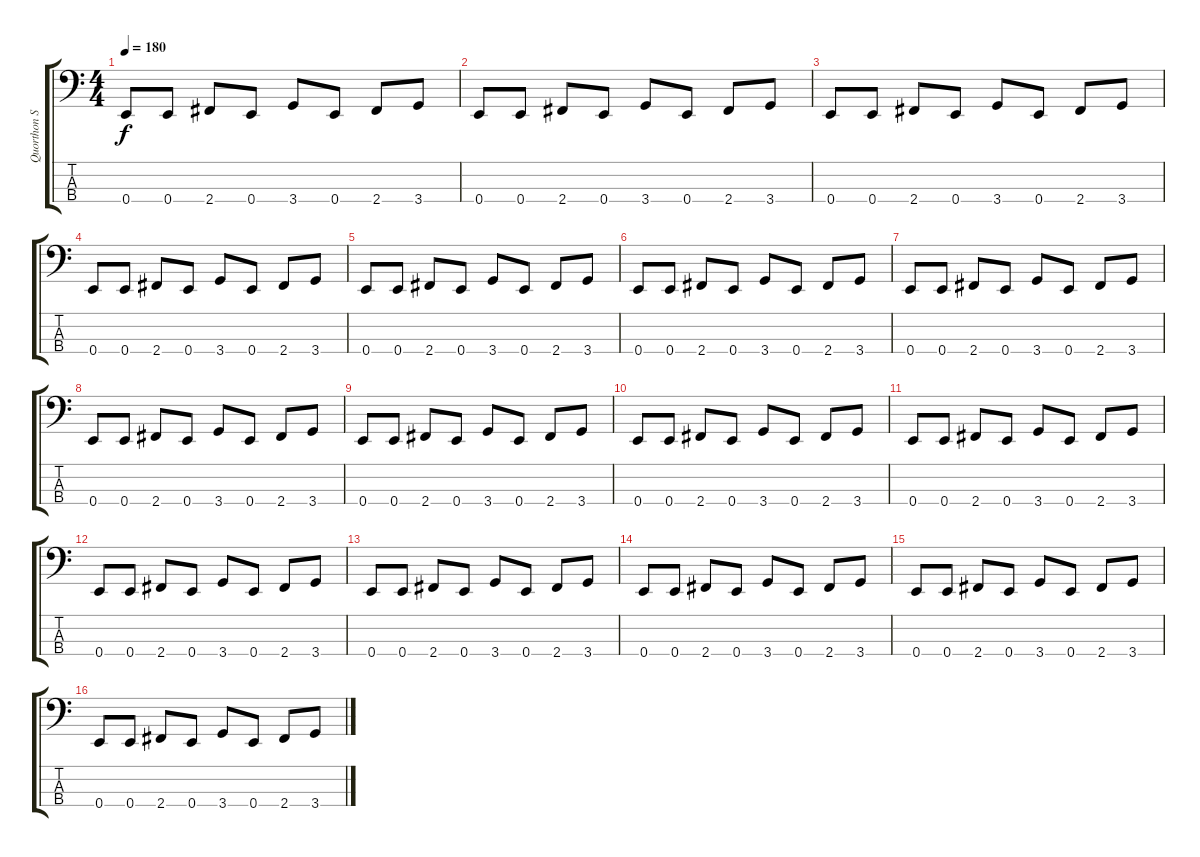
\track ("Quorthon Seth" "Quorthon S") {instrument electricbassfinger}
\staff {score tabs}
\tuning (G2 D2 A1 E1) {hide}
\ts (4 4)
\tempo 180
\clef f4
\ks c
0.4.8{dy f} 0.4.8 2.4.8 0.4.8 3.4.8 0.4.8 2.4.8 3.4.8 |
0.4.8 0.4.8 2.4.8 0.4.8 3.4.8 0.4.8 2.4.8 3.4.8 |
0.4.8 0.4.8 2.4.8 0.4.8 3.4.8 0.4.8 2.4.8 3.4.8 |
0.4.8 0.4.8 2.4.8 0.4.8 3.4.8 0.4.8 2.4.8 3.4.8 |
0.4.8 0.4.8 2.4.8 0.4.8 3.4.8 0.4.8 2.4.8 3.4.8 |
0.4.8 0.4.8 2.4.8 0.4.8 3.4.8 0.4.8 2.4.8 3.4.8 |
0.4.8 0.4.8 2.4.8 0.4.8 3.4.8 0.4.8 2.4.8 3.4.8 |
0.4.8 0.4.8 2.4.8 0.4.8 3.4.8 0.4.8 2.4.8 3.4.8 |
0.4.8 0.4.8 2.4.8 0.4.8 3.4.8 0.4.8 2.4.8 3.4.8 |
0.4.8 0.4.8 2.4.8 0.4.8 3.4.8 0.4.8 2.4.8 3.4.8 |
0.4.8 0.4.8 2.4.8 0.4.8 3.4.8 0.4.8 2.4.8 3.4.8 |
0.4.8 0.4.8 2.4.8 0.4.8 3.4.8 0.4.8 2.4.8 3.4.8 |
0.4.8 0.4.8 2.4.8 0.4.8 3.4.8 0.4.8 2.4.8 3.4.8 |
0.4.8 0.4.8 2.4.8 0.4.8 3.4.8 0.4.8 2.4.8 3.4.8 |
0.4.8 0.4.8 2.4.8 0.4.8 3.4.8 0.4.8 2.4.8 3.4.8 |
0.4.8 0.4.8 2.4.8 0.4.8 3.4.8 0.4.8 2.4.8 3.4.8
